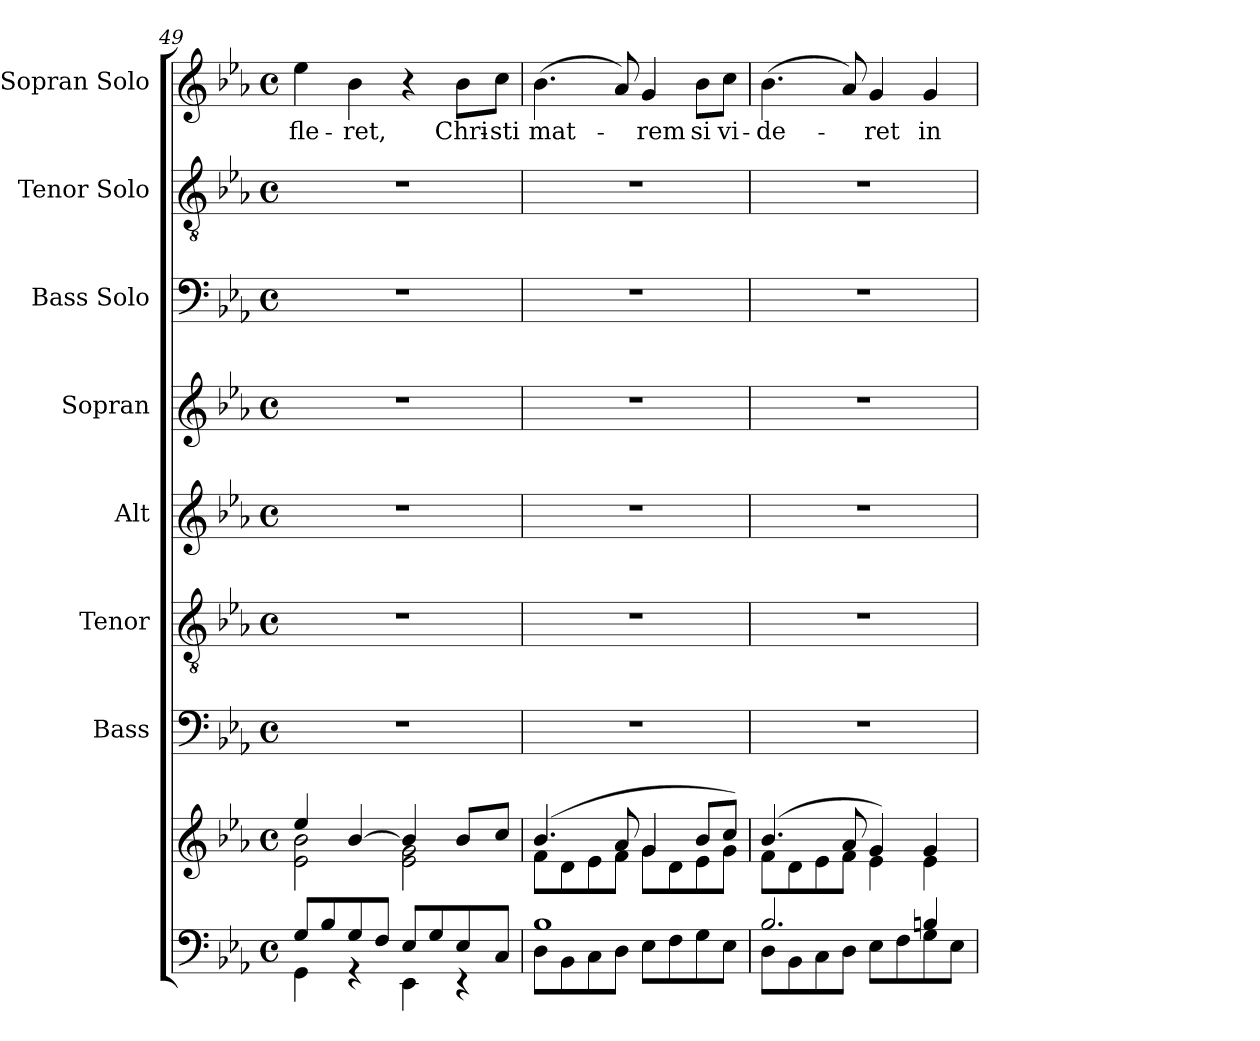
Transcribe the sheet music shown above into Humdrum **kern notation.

**kern	**kern	**kern	**kern	**kern	**kern	**kern	**kern	**kern	**text
*part8	*part8	*part7	*part6	*part5	*part4	*part3	*part2	*part1	*part1
*staff9	*staff8	*staff7	*staff6	*staff5	*staff4	*staff3	*staff2	*staff1	*staff1
*	*	*I"Bass	*I"Tenor	*I"Alt	*I"Sopran	*I"Bass Solo	*I"Tenor Solo	*I"Sopran Solo	*
*	*	*I'B.	*I'T.	*I'A.	*I'S.	*I'B. Solo	*I'T. Solo	*I'S. Solo	*
*clefF4	*clefG2	*clefF4	*clefGv2	*clefG2	*clefG2	*clefF4	*clefGv2	*clefG2	*
*k[b-e-a-]	*k[b-e-a-]	*k[b-e-a-]	*k[b-e-a-]	*k[b-e-a-]	*k[b-e-a-]	*k[b-e-a-]	*k[b-e-a-]	*k[b-e-a-]	*
*E-:	*E-:	*E-:	*E-:	*E-:	*E-:	*E-:	*E-:	*E-:	*
*M4/4	*M4/4	*M4/4	*M4/4	*M4/4	*M4/4	*M4/4	*M4/4	*M4/4	*
*met(c)	*met(c)	*met(c)	*met(c)	*met(c)	*met(c)	*met(c)	*met(c)	*met(c)	*
=49	=49	=49	=49	=49	=49	=49	=49	=49	=49
*^	*^	*	*	*	*	*	*	*	*
!	!	!	!	!	!	!	!	!	!	!	!LO:LY:b
8G/L	4GG\	4ee-/	2e-\ 2b-\	1r	1r	1r	1r	1r	1r	4ee-\	fle-
8B-/	.	.	.	.	.	.	.	.	.	.	.
!	!	!	!	!	!	!	!	!	!	!	!LO:LY:b
8G/	4rFF	[>4b-/	.	.	.	.	.	.	.	4b-\	-ret,
8F/J	.	.	.	.	.	.	.	.	.	.	.
8E-/L	4EE-\	4b-/]	2e-\ 2g\	.	.	.	.	.	.	4r	.
8G/	.	.	.	.	.	.	.	.	.	.	.
!	!	!	!	!	!	!	!	!	!	!	!LO:LY:b
8E-/	4rEE	8b-/L	.	.	.	.	.	.	.	8b-\L	Chri-
!	!	!	!	!	!	!	!	!	!	!	!LO:LY:b
8C/J	.	8cc/J	.	.	.	.	.	.	.	8cc\J	-sti
=50	=50	=50	=50	=50	=50	=50	=50	=50	=50	=50	=50
!	!	!	!	!	!	!	!	!	!	!	!LO:LY:b
1B-	8D\L	(4.b-/	8f\L	1r	1r	1r	1r	1r	1r	(>4.b-\	mat-
.	8BB-\	.	8d\	.	.	.	.	.	.	.	.
.	8C\	.	8e-\	.	.	.	.	.	.	.	.
.	8D\J	8a-/	8f\J	.	.	.	.	.	.	8a-/)	.
!	!	!	!	!	!	!	!	!	!	!	!LO:LY:b
.	8E-\L	4g/	8g\L	.	.	.	.	.	.	4g/	-rem
.	8F\	.	8d\	.	.	.	.	.	.	.	.
!	!	!	!	!	!	!	!	!	!	!	!LO:LY:b
.	8G\	8b-/L	8e-\	.	.	.	.	.	.	8b-\L	si
!	!	!	!	!	!	!	!	!	!	!	!LO:LY:b
.	8E-\J	8cc/J)	8g\J	.	.	.	.	.	.	8cc\J	vi-
=51	=51	=51	=51	=51	=51	=51	=51	=51	=51	=51	=51
!	!	!	!	!	!	!	!	!	!	!	!LO:LY:b
2.B-/	8D\L	(4.b-/	8f\L	1r	1r	1r	1r	1r	1r	(>4.b-\	-de-
.	8BB-\	.	8d\	.	.	.	.	.	.	.	.
.	8C\	.	8e-\	.	.	.	.	.	.	.	.
.	8D\J	8a-/	8f\J	.	.	.	.	.	.	8a-/)	.
!	!	!	!	!	!	!	!	!	!	!	!LO:LY:b
.	8E-\L	4g/)	4e-\	.	.	.	.	.	.	4g/	-ret
.	8F\	.	.	.	.	.	.	.	.	.	.
!	!	!	!	!	!	!	!	!	!	!	!LO:LY:b
4Bn/	8G\	4g/	4e-\	.	.	.	.	.	.	4g/	in
.	8E-\J	.	.	.	.	.	.	.	.	.	.
*v	*v	*	*	*	*	*	*	*	*	*	*
*	*v	*v	*	*	*	*	*	*	*	*
=	=	=	=	=	=	=	=	=	=
*-	*-	*-	*-	*-	*-	*-	*-	*-	*-
